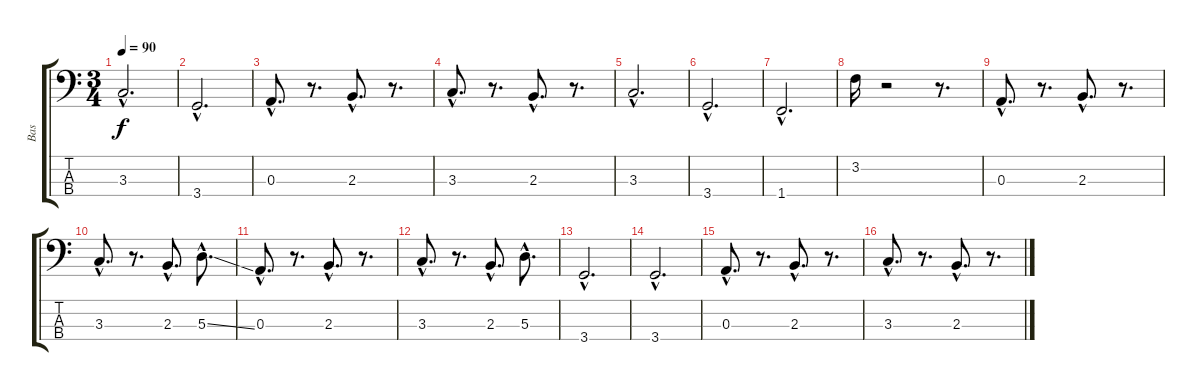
\track ("Bas" "Bas") {instrument electricbassfinger}
\staff {score tabs}
\tuning (G2 D2 A1 E1) {hide}
\ts (3 4)
\tempo 90
\clef f4
\ks c
3.3{hac}.2{d dy f} |
3.4{hac}.2{d} |
0.3{hac}.8{d} r.8{d} 2.3{hac}.8{d} r.8{d} |
3.3{hac}.8{d} r.8{d} 2.3{hac}.8{d} r.8{d} |
3.3{hac}.2{d} |
3.4{hac}.2{d} |
1.4{hac}.2{d} |
3.2.16{volume 11} r.2 r.8{d} |
0.3{hac}.8{d volume 8} r.8{d} 2.3{hac}.8{d} r.8{d} |
3.3{hac}.8{d} r.8{d} 2.3{hac}.8{d} 5.3{ss hac}.8{d} |
0.3{hac}.8{d} r.8{d} 2.3{hac}.8{d} r.8{d} |
3.3{hac}.8{d} r.8{d} 2.3{hac}.8{d} 5.3{hac}.8{d} |
3.4{hac}.2{d} |
3.4{hac}.2{d} |
0.3{hac}.8{d} r.8{d} 2.3{hac}.8{d} r.8{d} |
3.3{hac}.8{d} r.8{d} 2.3{hac}.8{d} r.8{d}
